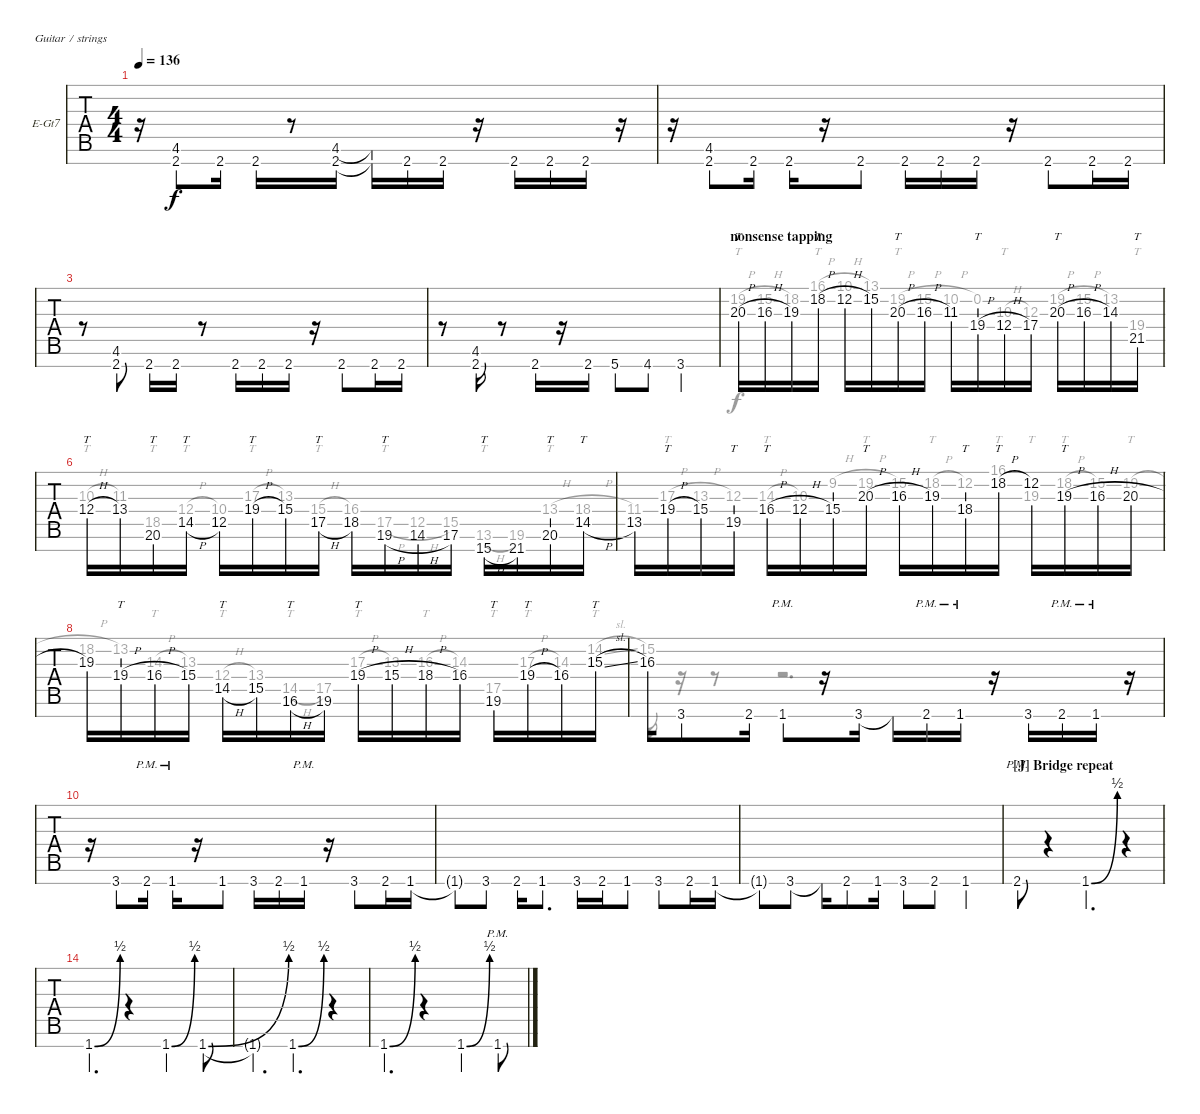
\defaultSystemsLayout 4
\bracketExtendMode groupsimilarinstruments
\firstSystemTrackNameOrientation horizontal
\otherSystemsTrackNameOrientation horizontal
\defaultBarNumberDisplay FirstOfSystem
\track ("Rhythm Left" "E-Gt7") {multiBarRest instrument distortionguitar}
\staff {tabs}
\tuning (E4 B3 G3 D3 A2 E2 B1)
\voice
\ts (4 4)
\tempo 136
\clef g2
\ks c
r.16{dy f} (2.7 4.6).8 2.7.16 2.7.16 r.8 (2.7 4.6).16 (2.7{t} 4.6{t}).16 2.7.16 2.7.16 r.16 2.7.16 2.7.16 2.7.16 r.16 |
r.16 (2.7 4.6).8 2.7.16 2.7.16 r.16 2.7.8 2.7.16 2.7.16 2.7.16 r.16 2.7.8 2.7.16 2.7.16 |
r.8 (2.7 4.6).8 2.7.16 2.7.16 r.8 2.7.16 2.7.16 2.7.16 r.16 2.7.8 2.7.16 2.7.16 |
r.8 (2.7 4.6).16 r.8 2.7.16 r.16 2.7.16 5.7.8 4.7.8 3.7.4 |
\section ("" "nonsense tapping")
20.3{h}.16{tt} 16.3{h}.16 19.3.16 18.2{h}.16{tt} 12.2{h}.16 15.2.16 20.3{h}.16{tt} 16.3{h}.16 11.3.16 19.4{h}.16{tt} 12.4{h}.16 17.4.16 20.3{h}.16{tt} 16.3{h}.16 14.3.16 21.5.16{tt} |
12.4{h}.16{tt} 13.4.16 20.6.16{tt} 14.5{h}.16{tt} 12.5.16 19.4{h}.16{tt} 15.4.16 17.5{h}.16{tt} 18.5.16 19.6{h}.16{tt} 14.6{h}.16 17.6.16 15.7{h}.16{tt} 21.7.16 20.6.16{tt} 14.5{h}.16{tt} |
13.5.16 19.4{h}.16{tt} 15.4.16 19.5.16{tt} 16.4{h}.16{tt} 12.4{h}.16 15.4.16 20.3{h}.16{tt} 16.3{h}.16 19.3.16 18.4.16{tt} 18.2{h}.16{tt} 12.2.16 19.3{h}.16{tt} 16.3{h}.16 20.3{h}.16 |
19.3.16 19.4{h}.16{tt} 16.4{h}.16 15.4.16 14.5{h}.16{tt} 15.5.16 16.6{h}.16{tt} 19.6.16 19.4{h}.16{tt} 15.4{h}.16 18.4{h}.16 16.4.16 19.6.16{tt} 19.4{h}.16{tt} 16.4.16 15.3{sl}.16{tt} |
16.3.16 3.7.8 2.7.16 1.7{pm}.8 r.16 3.7.16 3.7{t}.16 2.7{pm}.16 1.7{pm}.16 r.16 3.7.16 2.7{pm}.16 1.7{pm}.16 r.16 |
r.16 3.7.8 2.7{pm}.16 1.7{pm}.16 r.16 1.7.8 3.7.16 2.7.16 1.7{pm}.16 r.16 3.7.8 2.7.16 1.7.16 |
1.7{t}.8 3.7.8 2.7.16 1.7.8{d} 3.7.16 2.7.16 1.7.8 3.7.8 2.7.16 1.7.16 |
1.7{t}.8 3.7.8 3.7{t}.16 2.7.8 1.7.16 3.7.8 2.7.8 1.7.4 |
\section ("J" "Bridge repeat")
2.7{ac pm}.8 r.4 1.7{be (bend 29.4 0 45.6 2)}.4{d} r.4 |
1.7{be (bend 29.4 0 45.6 2)}.4{d} r.4 1.7{be (bend 39.6 0 49.8 2)}.4 1.7{be (bend 29.4 0 45.6 2)}.8 |
1.7{t}.4{d} 1.7{be (bend 29.4 0 45.6 2)}.4{d} r.4 |
1.7{be (bend 29.4 0 45.6 2)}.4{d} r.4 1.7{be (bend 29.4 0 45.6 2)}.4 1.7{pm}.8
\voice
\clef g2
\ottava regular
\simile none
\ks c
|
|
|
|
19.2{h}.16{tt} 15.2{h}.16 18.2.16 16.1{h}.16{tt} 10.1{h}.16 13.1.16 19.2{h}.16{tt} 15.2{h}.16 10.2{h}.16 0.2.16 10.3{h}.16{tt} 12.3.16 19.2{h}.16 15.2{h}.16 13.2.16 19.4.16{tt} |
10.3{h}.16{tt} 11.3.16 18.5.16{tt} 12.4{h}.16{tt} 10.4.16 17.3{h}.16{tt} 13.3.16 15.4{h}.16{tt} 16.4.16 17.5{h}.16{tt} 12.5{h}.16 15.5.16 13.6{h}.16{tt} 19.6.16 13.4{h}.16{tt} 18.4{h}.16 |
11.4.16 17.3{h}.16{tt} 13.3{h}.16 12.3.16 14.3{h}.16{tt} 10.3.16 9.2{h}.16 19.2{h}.16{tt} 15.2.16 18.2{h}.16{tt} 12.2.16 16.1.16{tt} 19.3.16{tt} 18.2{h}.16{tt} 15.2.16 19.2{h}.16{tt} |
18.2{h}.16 13.2.16 14.3{h}.16{tt} 13.3.16 12.4{h}.16{tt} 13.4.16 14.5{h}.16{tt} 17.5.16 17.3{h}.16{tt} 13.3.16 16.3{h}.16{tt} 14.3.16 17.5.16{tt} 17.3{h}.16{tt} 14.3.16 14.2{sl}.16{tt} |
15.2.16 r.16 r.8 r.2{d} |
|
|
|
|
|
|
